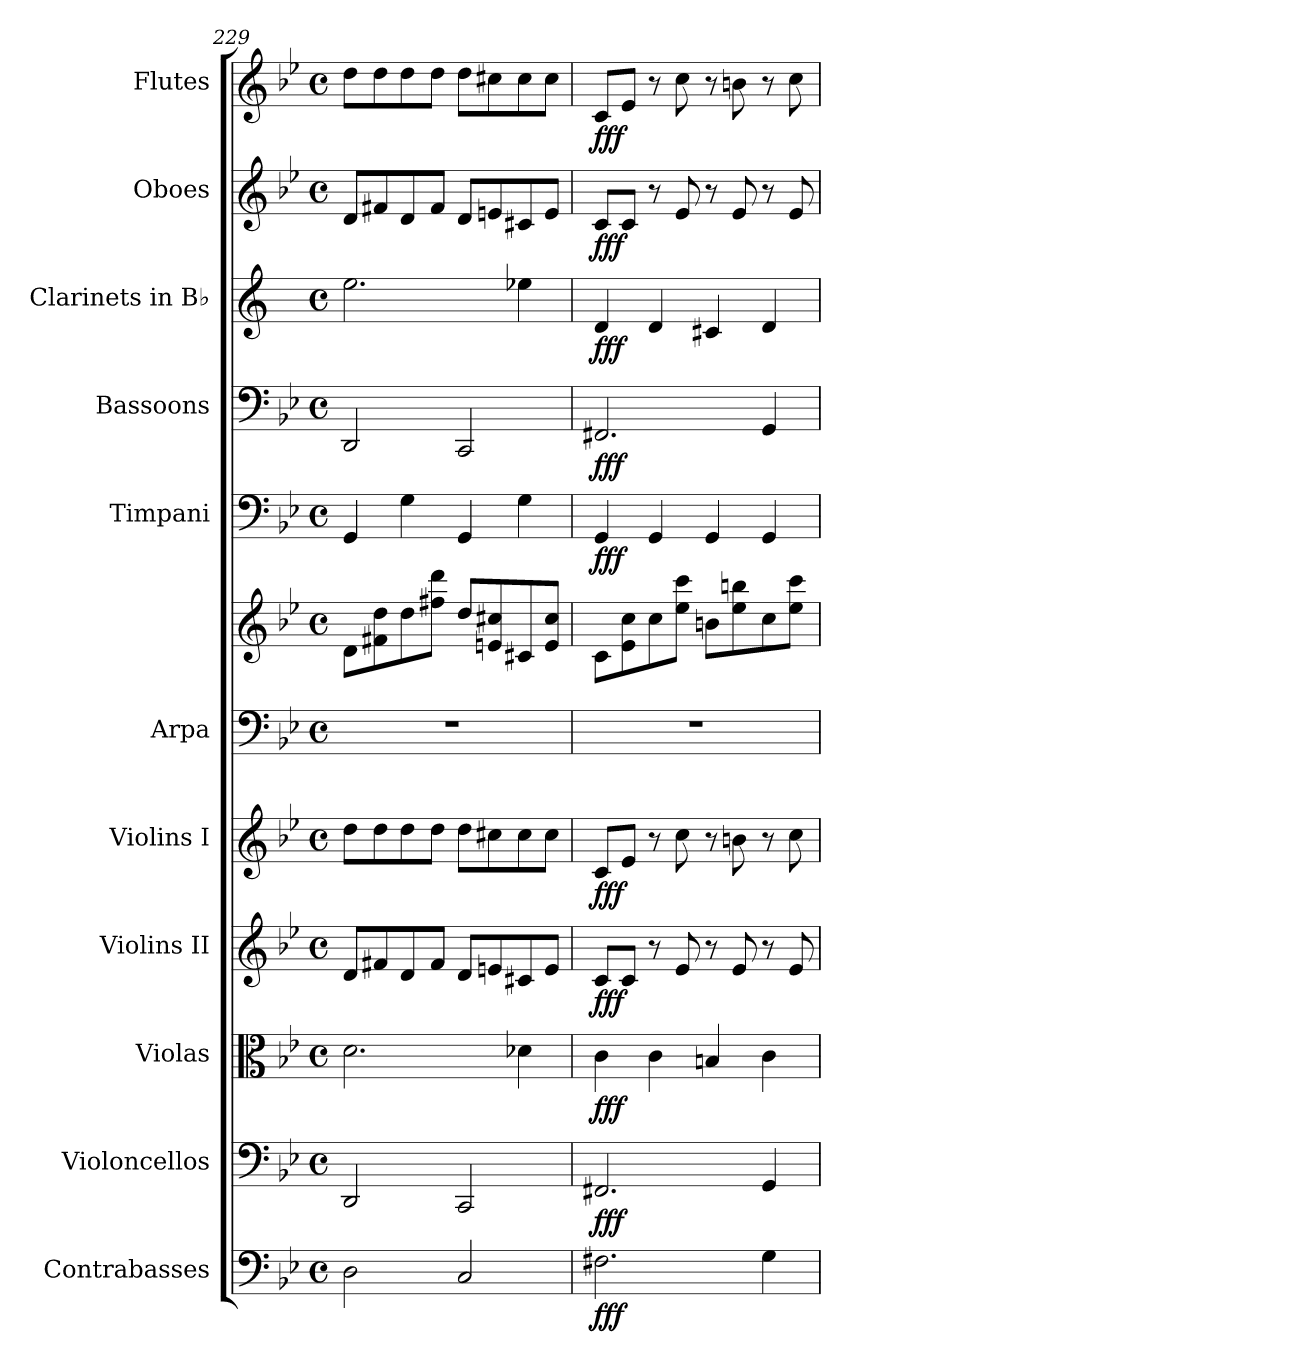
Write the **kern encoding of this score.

**kern	**dynam	**kern	**dynam	**kern	**dynam	**kern	**dynam	**kern	**dynam	**kern	**kern	**kern	**dynam	**kern	**dynam	**kern	**dynam	**kern	**dynam	**kern	**dynam
*part11	*part11	*part10	*part10	*part9	*part9	*part8	*part8	*part7	*part7	*part6	*part6	*part5	*part5	*part4	*part4	*part3	*part3	*part2	*part2	*part1	*part1
*staff12	*staff12	*staff11	*staff11	*staff10	*staff10	*staff9	*staff9	*staff8	*staff8	*staff7	*staff6	*staff5	*staff5	*staff4	*staff4	*staff3	*staff3	*staff2	*staff2	*staff1	*staff1
*I"Contrabasses	*	*I"Violoncellos	*	*I"Violas	*	*I"Violins II	*	*I"Violins I	*	*I"Arpa	*	*I"Timpani	*	*I"Bassoons	*	*I"Clarinets in B♭	*	*I"Oboes	*	*I"Flutes	*
*I'Cb.	*	*I'Vc.	*	*I'Vla.	*	*I'Vln. II	*	*I'Vln. I	*	*I'Arp.	*	*I'Timp.	*	*I'Bsn.	*	*	*	*I'Ob.	*	*I'Fl.	*
!!LO:PB:g=z
*clefF4	*	*clefF4	*	*clefC3	*	*clefG2	*	*clefG2	*	*clefF4	*clefG2	*clefF4	*	*clefF4	*	*clefG2	*	*clefG2	*	*clefG2	*
*ITrd7c12	*	*	*	*	*	*	*	*	*	*	*	*	*	*	*	*ITrd1c2	*	*	*	*	*
*k[b-e-]	*	*k[b-e-]	*	*k[b-e-]	*	*k[b-e-]	*	*k[b-e-]	*	*k[b-e-]	*k[b-e-]	*k[b-e-]	*	*k[b-e-]	*	*k[b-e-]	*	*k[b-e-]	*	*k[b-e-]	*
*M4/4	*	*M4/4	*	*M4/4	*	*M4/4	*	*M4/4	*	*M4/4	*M4/4	*M4/4	*	*M4/4	*	*M4/4	*	*M4/4	*	*M4/4	*
*met(c)	*	*met(c)	*	*met(c)	*	*met(c)	*	*met(c)	*	*met(c)	*met(c)	*met(c)	*	*met(c)	*	*met(c)	*	*met(c)	*	*met(c)	*
=229	=229	=229	=229	=229	=229	=229	=229	=229	=229	=229	=229	=229	=229	=229	=229	=229	=229	=229	=229	=229	=229
2DD\	.	2DD/	.	2.d\	.	8d/L	.	8dd\L	.	1r	8d\L	4GG/	.	2DD/	.	2.dd\	.	8d/L	.	8dd\L	.
.	.	.	.	.	.	8f#X/	.	8dd\	.	.	8f#X\ 8dd\	.	.	.	.	.	.	8f#X/	.	8dd\	.
.	.	.	.	.	.	8d/	.	8dd\	.	.	8dd\	4G\	.	.	.	.	.	8d/	.	8dd\	.
.	.	.	.	.	.	8f#/J	.	8dd\J	.	.	8ff#X\ 8ddd\J	.	.	.	.	.	.	8f#/J	.	8dd\J	.
2CC/	.	2CC/	.	.	.	8d/L	.	8dd\L	.	.	8dd/L	4GG/	.	2CC/	.	.	.	8d/L	.	8dd\L	.
.	.	.	.	.	.	8en/	.	8cc#X\	.	.	8en/ 8cc#X/	.	.	.	.	.	.	8en/	.	8cc#X\	.
.	.	.	.	4d-X\	.	8c#X/	.	8cc#\	.	.	8c#X/	4G\	.	.	.	4dd-X\	.	8c#X/	.	8cc#\	.
.	.	.	.	.	.	8e/J	.	8cc#\J	.	.	8e/ 8cc#/J	.	.	.	.	.	.	8e/J	.	8cc#\J	.
=230	=230	=230	=230	=230	=230	=230	=230	=230	=230	=230	=230	=230	=230	=230	=230	=230	=230	=230	=230	=230	=230
*	*	*	*	*	*	*	*	*	*	*	*	*	*	*	*	*	*	*	*	*MM215	*
!	!LO:DY:b	!	!LO:DY:b	!	!LO:DY:b	!	!LO:DY:b	!	!LO:DY:b	!	!	!	!LO:DY:b	!	!LO:DY:b	!	!LO:DY:b	!	!LO:DY:b	!	!LO:DY:b
2.FF#X\	fff	2.FF#X/	fff	4c\	fff	8c/L	fff	8c/L	fff	1r	8c\L	4GG/	fff	2.FF#X/	fff	4c/	fff	8c/L	fff	8c/L	fff
.	.	.	.	.	.	8c/J	.	8e-/J	.	.	8e-\ 8cc\	.	.	.	.	.	.	8c/J	.	8e-/J	.
.	.	.	.	4c\	.	8r	.	8r	.	.	8cc\	4GG/	.	.	.	4c/	.	8r	.	8r	.
.	.	.	.	.	.	8e-/	.	8cc\	.	.	8ee-\ 8ccc\J	.	.	.	.	.	.	8e-/	.	8cc\	.
.	.	.	.	4Bn/	.	8r	.	8r	.	.	8bn\L	4GG/	.	.	.	4Bn/	.	8r	.	8r	.
.	.	.	.	.	.	8e-/	.	8bn\	.	.	8ee-\ 8bbn\	.	.	.	.	.	.	8e-/	.	8bn\	.
4GG\	.	4GG/	.	4c\	.	8r	.	8r	.	.	8cc\	4GG/	.	4GG/	.	4c/	.	8r	.	8r	.
.	.	.	.	.	.	8e-/	.	8cc\	.	.	8ee-\ 8ccc\J	.	.	.	.	.	.	8e-/	.	8cc\	.
=	=	=	=	=	=	=	=	=	=	=	=	=	=	=	=	=	=	=	=	=	=
*-	*-	*-	*-	*-	*-	*-	*-	*-	*-	*-	*-	*-	*-	*-	*-	*-	*-	*-	*-	*-	*-
